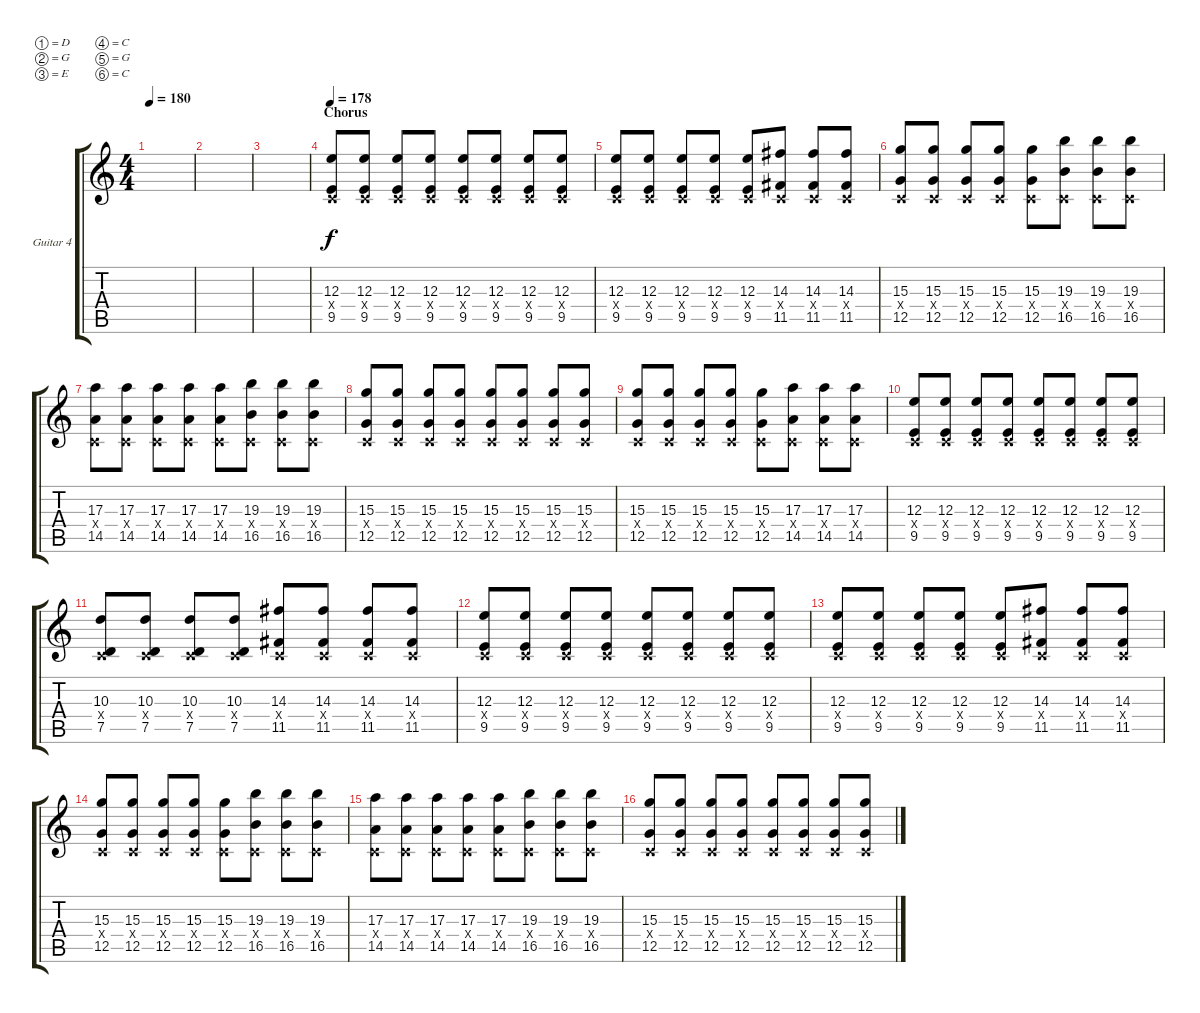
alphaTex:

\bracketExtendMode groupsimilarinstruments
\firstSystemTrackNameOrientation horizontal
\otherSystemsTrackNameOrientation horizontal
\track ("Additionnal Guitar 2 / Lead" "Guitar 4") {instrument distortionguitar}
\staff {score tabs}
\tuning (D4 G3 E3 C3 G2 C2)
\ts (4 4)
\tempo 180
\clef g2
\scale
0.333333
\ks c
|
\scale
0.333333 |
\scale
0.333333 |
\section ("" "Chorus")
\tempo 178
\scale
0.333333 (9.5 12.3 0.4{x}).8 (9.5 12.3 0.4{x}).8 (9.5 12.3 0.4{x}).8 (9.5 12.3 0.4{x}).8 (9.5 12.3 0.4{x}).8 (9.5 12.3 0.4{x}).8 (9.5 12.3 0.4{x}).8 (9.5 12.3 0.4{x}).8 |
\scale
0.333333 (9.5 12.3 0.4{x}).8 (9.5 12.3 0.4{x}).8 (9.5 12.3 0.4{x}).8 (9.5 12.3 0.4{x}).8 (9.5 12.3 0.4{x}).8 (11.5 14.3 0.4{x}).8 (11.5 14.3 0.4{x}).8 (11.5 14.3 0.4{x}).8 |
\scale
0.333333 (12.5 15.3 0.4{x}).8 (12.5 15.3 0.4{x}).8 (12.5 15.3 0.4{x}).8 (12.5 15.3 0.4{x}).8 (12.5 15.3 0.4{x}).8 (16.5 19.3 0.4{x}).8 (16.5 19.3 0.4{x}).8 (16.5 19.3 0.4{x}).8 |
\scale
0.333333 (17.3 14.5 0.4{x}).8 (14.5 17.3 0.4{x}).8 (14.5 17.3 0.4{x}).8 (14.5 17.3 0.4{x}).8 (14.5 17.3 0.4{x}).8 (16.5 19.3 0.4{x}).8 (16.5 19.3 0.4{x}).8 (16.5 19.3 0.4{x}).8 |
\scale
0.333333 (12.5 15.3 0.4{x}).8 (12.5 15.3 0.4{x}).8 (12.5 15.3 0.4{x}).8 (12.5 15.3 0.4{x}).8 (12.5 15.3 0.4{x}).8 (12.5 15.3 0.4{x}).8 (12.5 15.3 0.4{x}).8 (12.5 15.3 0.4{x}).8 |
\scale
0.333333 (12.5 15.3 0.4{x}).8 (12.5 15.3 0.4{x}).8 (12.5 15.3 0.4{x}).8 (12.5 15.3 0.4{x}).8 (12.5 15.3 0.4{x}).8 (17.3 14.5 0.4{x}).8 (14.5 17.3 0.4{x}).8 (14.5 17.3 0.4{x}).8 |
\scale
0.333333 (9.5 12.3 0.4{x}).8 (9.5 12.3 0.4{x}).8 (9.5 12.3 0.4{x}).8 (9.5 12.3 0.4{x}).8 (9.5 12.3 0.4{x}).8 (9.5 12.3 0.4{x}).8 (9.5 12.3 0.4{x}).8 (9.5 12.3 0.4{x}).8 |
\scale
0.333333 (7.5 0.4{x} 10.3).8 (7.5 0.4{x} 10.3).8 (7.5 0.4{x} 10.3).8 (7.5 0.4{x} 10.3).8 (11.5 0.4{x} 14.3).8 (11.5 0.4{x} 14.3).8 (11.5 0.4{x} 14.3).8 (11.5 0.4{x} 14.3).8 |
\scale
0.333333 (9.5 12.3 0.4{x}).8 (9.5 12.3 0.4{x}).8 (9.5 12.3 0.4{x}).8 (9.5 12.3 0.4{x}).8 (9.5 12.3 0.4{x}).8 (9.5 12.3 0.4{x}).8 (9.5 12.3 0.4{x}).8 (9.5 12.3 0.4{x}).8 |
\scale
0.333333 (9.5 12.3 0.4{x}).8 (9.5 12.3 0.4{x}).8 (9.5 12.3 0.4{x}).8 (9.5 12.3 0.4{x}).8 (9.5 12.3 0.4{x}).8 (11.5 14.3 0.4{x}).8 (11.5 14.3 0.4{x}).8 (11.5 14.3 0.4{x}).8 |
\scale
0.333333 (12.5 15.3 0.4{x}).8 (12.5 15.3 0.4{x}).8 (12.5 15.3 0.4{x}).8 (12.5 15.3 0.4{x}).8 (12.5 15.3 0.4{x}).8 (16.5 19.3 0.4{x}).8 (16.5 19.3 0.4{x}).8 (16.5 19.3 0.4{x}).8 |
\scale
0.333333 (17.3 14.5 0.4{x}).8 (14.5 17.3 0.4{x}).8 (14.5 17.3 0.4{x}).8 (14.5 17.3 0.4{x}).8 (14.5 17.3 0.4{x}).8 (16.5 19.3 0.4{x}).8 (16.5 19.3 0.4{x}).8 (16.5 19.3 0.4{x}).8 |
\scale
0.333333 (12.5 15.3 0.4{x}).8 (12.5 15.3 0.4{x}).8 (12.5 15.3 0.4{x}).8 (12.5 15.3 0.4{x}).8 (12.5 15.3 0.4{x}).8 (12.5 15.3 0.4{x}).8 (12.5 15.3 0.4{x}).8 (12.5 15.3 0.4{x}).8
